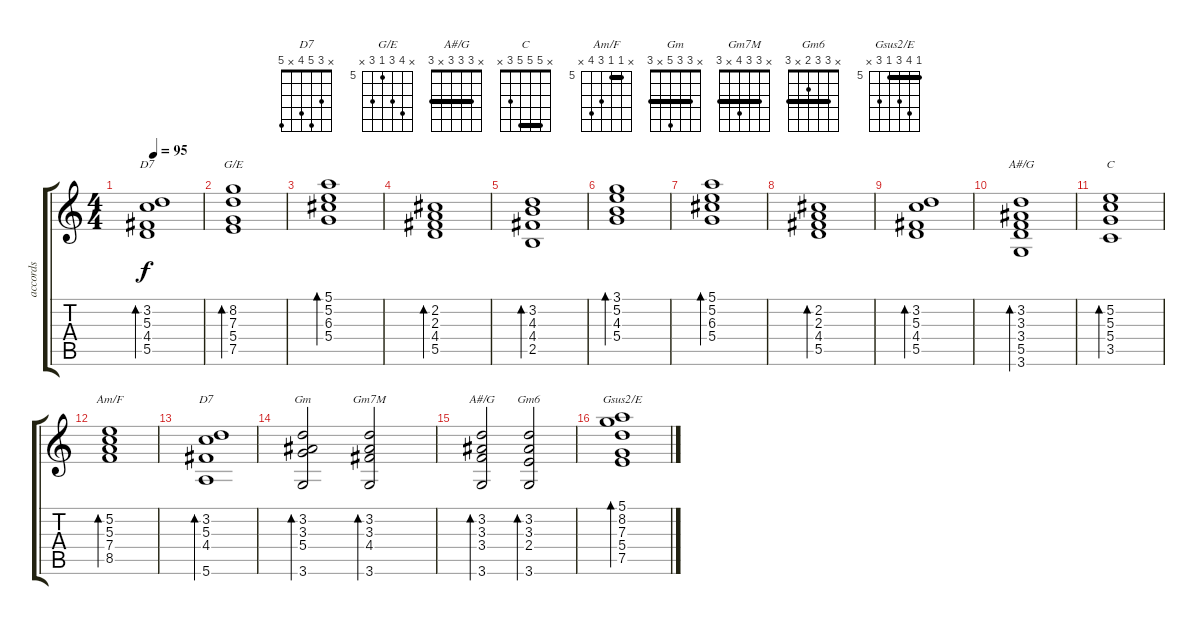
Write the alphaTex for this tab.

\track ("accords" "accords") {instrument acousticguitarnylon}
\staff {score tabs}
\tuning (E4 B3 G3 D3 A2 E2) {hide}
\chord ("D7" x 3 5 4 5 x)
\chord ("G/E" x 8 7 5 7 x) {firstfret 5}
\chord ("A#/G" x 3 3 3 5 3) {barre 3}
\chord ("C" x 5 5 5 3 x) {barre 5}
\chord ("Am/F" x 5 5 7 8 x) {firstfret 5 barre 5}
\chord ("D7" x 3 5 4 x 5)
\chord ("Gm" x 3 3 5 x 3) {barre 3}
\chord ("Gm7M" x 3 3 4 x 3) {barre 3}
\chord ("A#/G" x 3 3 3 x 3) {barre 3}
\chord ("Gm6" x 3 3 2 x 3) {barre 3}
\chord ("Gsus2/E" 5 8 7 5 7 x) {firstfret 5 barre 5}
\ts (4 4)
\tempo 95
\clef g2
\ks c
(3.2 5.3 4.4 5.5).1{bd 240 ch "D7" dy f} |
(8.2 7.3 5.4 7.5).1{bd 240 ch "G/E"} |
(5.1 5.2 6.3 5.4).1{bd 240} |
(2.2 2.3 4.4 5.5).1{bd 240} |
(3.2 4.3 4.4 2.5).1{bd 240} |
(3.1 5.2 4.3 5.4).1{bd 240} |
(5.1 5.2 6.3 5.4).1{bd 240} |
(2.2 2.3 4.4 5.5).1{bd 240} |
(3.2 5.3 4.4 5.5).1{bd 240} |
(3.2 3.3 3.4 5.5 3.6).1{bd 240 ch "A#/G"} |
(5.2 5.3 5.4 3.5).1{bd 240 ch "C"} |
(5.2 5.3 7.4 8.5).1{bd 240 ch "Am/F"} |
(3.2 5.3 4.4 5.6).1{bd 240 ch "D7"} |
(3.2 3.3 5.4 3.6).2{bd 240 ch "Gm"} (3.2 3.3 4.4 3.6).2{bd 240 ch "Gm7M"} |
(3.2 3.3 3.4 3.6).2{bd 240 ch "A#/G"} (3.2 3.3 2.4 3.6).2{bd 240 ch "Gm6"} |
(5.1 8.2 7.3 5.4 7.5).1{bd 240 ch "Gsus2/E"}
